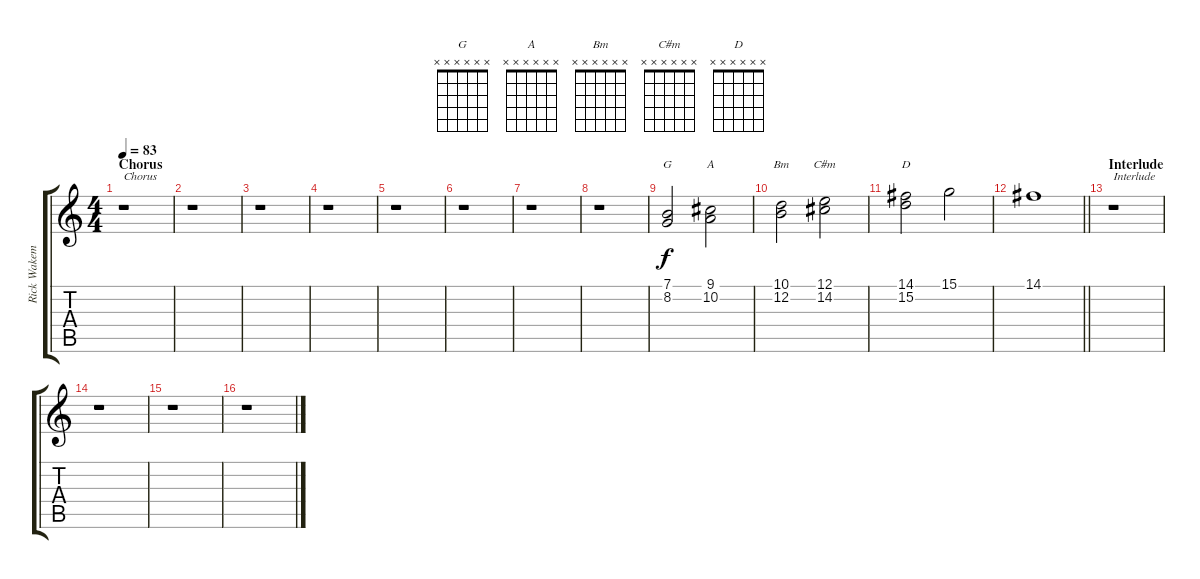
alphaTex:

\track ("Rick Wakeman" "Rick Wakem") {instrument pad3polysynth}
\staff {score tabs}
\tuning (E4 B3 G3 D3 A2 E2) {hide}
\chord ("G" x x x x x x) {firstfret 0}
\chord ("A" x x x x x x) {firstfret 0}
\chord ("Bm" x x x x x x) {firstfret 0}
\chord ("C#m" x x x x x x) {firstfret 0}
\chord ("D" x x x x x x) {firstfret 0}
\ts (4 4)
\section ("" "Chorus")
\tempo 83
\clef g2
\ks c
r.1{txt "Chorus" dy f} |
r.1 |
r.1 |
r.1 |
r.1 |
r.1 |
r.1 |
r.1 |
(7.1 8.2).2{ch "G" volume 16 balance 8 instrument pad3polysynth} (9.1 10.2).2{ch "A"} |
(10.1 12.2).2{ch "Bm"} (12.1 14.2).2{ch "C#m"} |
(14.1 15.2).2{ch "D"} 15.1.2 |
\barLineRight lightlight
14.1.1 |
\section ("" "Interlude")
r.1{txt "Interlude"} |
r.1 |
r.1 |
r.1
